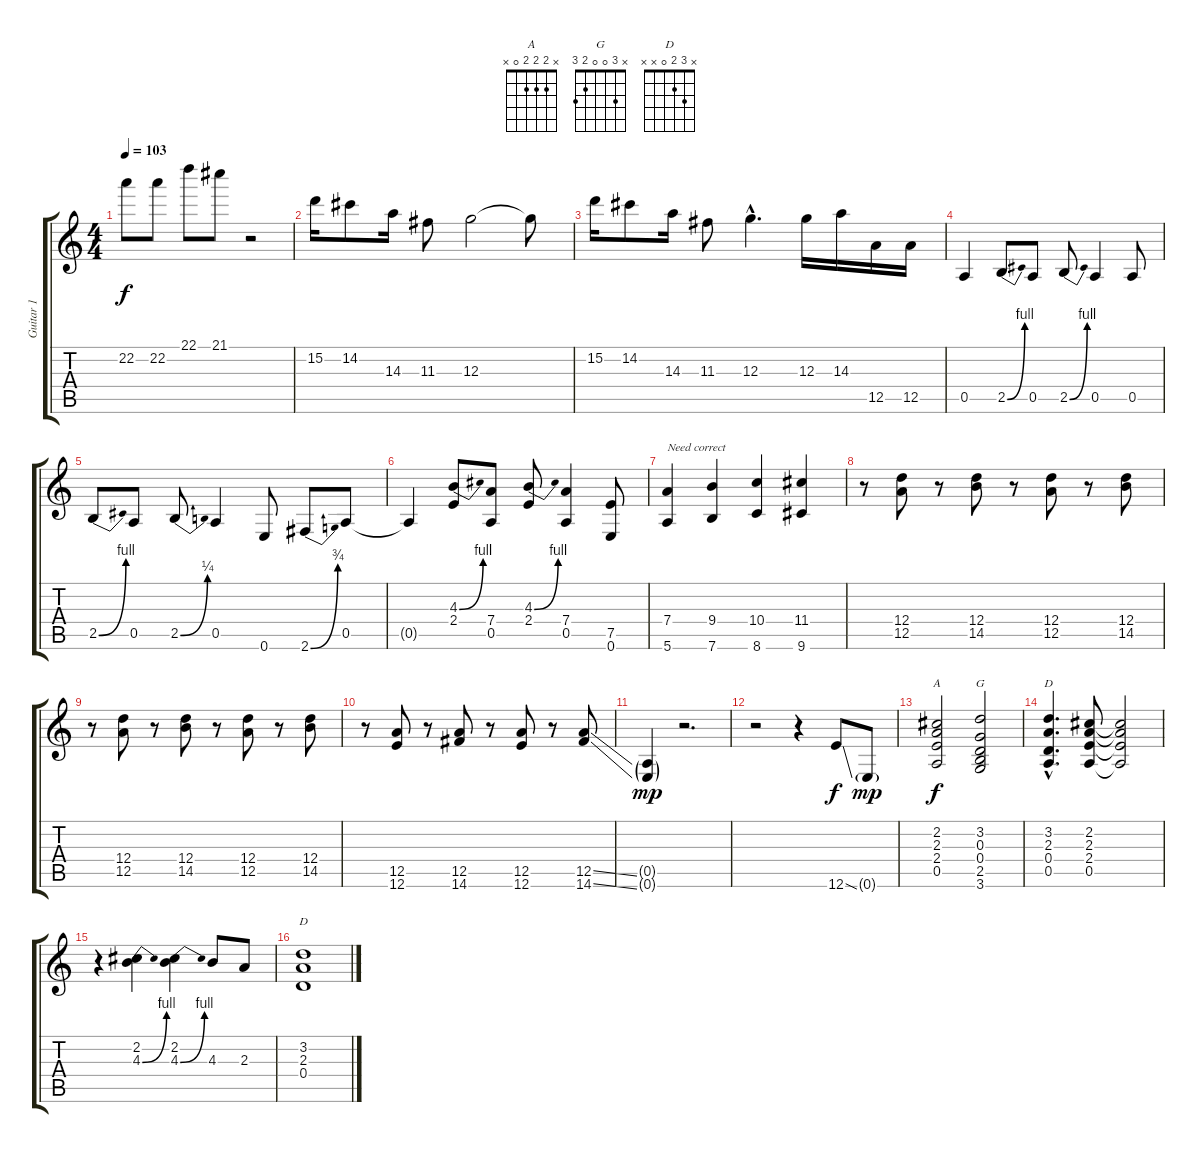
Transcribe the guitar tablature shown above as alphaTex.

\track ("Guitar 1" "Guitar 1") {instrument overdrivenguitar}
\staff {score tabs}
\tuning (E4 B3 G3 D3 A2 E2) {hide}
\chord ("A" x 2 2 2 0 x)
\chord ("G" x 3 0 0 2 3)
\chord ("D" x 3 2 0 0 x)
\chord ("D" x 3 2 0 x x)
\ts (4 4)
\tempo 103
\clef g2
\ks c
22.2.8{dy f} 22.2.8 22.1.8 21.1.8 r.2 |
15.2.16 14.2.8 14.3.16 11.3.8 12.3.2 12.3{t}.8 |
15.2.16 14.2.8 14.3.16 11.3.8 12.3{hac}.4{d} 12.3.16 14.3.16 12.5.16 12.5.16 |
0.5.4 2.5{be (bend 0 0 60 4)}.8 0.5.8 2.5{be (bend 0 0 60 4)}.8 0.5.4 0.5.8 |
2.5{be (bend 0 0 60 4)}.8 0.5.8 2.5{be (bend 0 0 60 1)}.8 0.5.4 0.6.8 2.6{be (bend 0 0 60 3)}.8 0.5.8 |
0.5{t}.4 (4.3{be (bend 0 0 60 4)} 2.4).8 (7.4 0.5).8 (4.3{be (bend 0 0 60 4)} 2.4).8 (7.4 0.5).4 (7.5 0.6).8 |
(7.4 5.6).4{txt "Need correct"} (9.4 7.6).4 (10.4 8.6).4 (11.4 9.6).4 |
r.8 (12.4 12.5).8 r.8 (12.4 14.5).8 r.8 (12.4 12.5).8 r.8 (12.4 14.5).8 |
r.8 (12.4 12.5).8 r.8 (12.4 14.5).8 r.8 (12.4 12.5).8 r.8 (12.4 14.5).8 |
r.8 (12.5 12.6).8 r.8 (12.5 14.6).8 r.8 (12.5 12.6).8 r.8 (12.5{ss} 14.6{ss}).8 |
(0.5{g} 0.6{g}).4{dy mp} r.2{d} |
r.2 r.4 12.6{ss}.8{dy f} 0.6{g}.8{dy mp} |
(2.2 2.3 2.4 0.5).2{ch "A" dy f} (3.2 0.3 0.4 2.5 3.6).2{ch "G"} |
(3.2{hac} 2.3{hac} 0.4{hac} 0.5{hac}).4{d ch "D"} (2.2 2.3 2.4 0.5).8 (2.2{t} 2.3{t} 2.4{t} 0.5{t}).2 |
r.4 (2.2 4.3{be (bend 0 0 60 4)}).4 (2.2 4.3{be (bend 0 0 60 4)}).4 4.3.8 2.3.8 |
(3.2 2.3 0.4).1{ch "D"}
